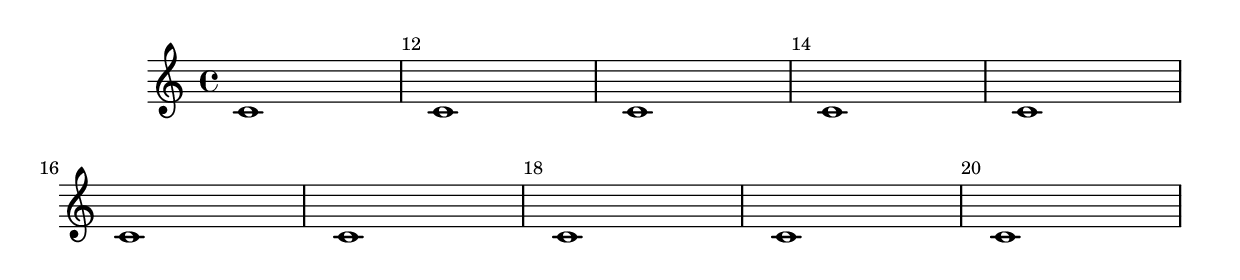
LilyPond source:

%% DO NOT EDIT this file manually; it is automatically
%% generated from LSR http://lsr.dsi.unimi.it
%% Make any changes in LSR itself, or in Documentation/snippets/new/ ,
%% and then run scripts/auxiliar/makelsr.py
%%
%% This file is in the public domain.
\version "2.17.20"

\header {
  lsrtags = "rhythms"

  texidoc = "
Bar numbers can be printed at regular intervals by setting the property
@code{barNumberVisibility}. Here the bar numbers are printed every two
measures except at the end of the line.

"
  doctitle = "Printing bar numbers at regular intervals"
} % begin verbatim


\relative c' {
  \override Score.BarNumber.break-visibility = #end-of-line-invisible
  \set Score.currentBarNumber = #11
  % Permit first bar number to be printed
  \bar ""
  % Print a bar number every second measure
  \set Score.barNumberVisibility = #(every-nth-bar-number-visible 2)
  c1 | c | c | c | c
  \break
  c1 | c | c | c | c
}
